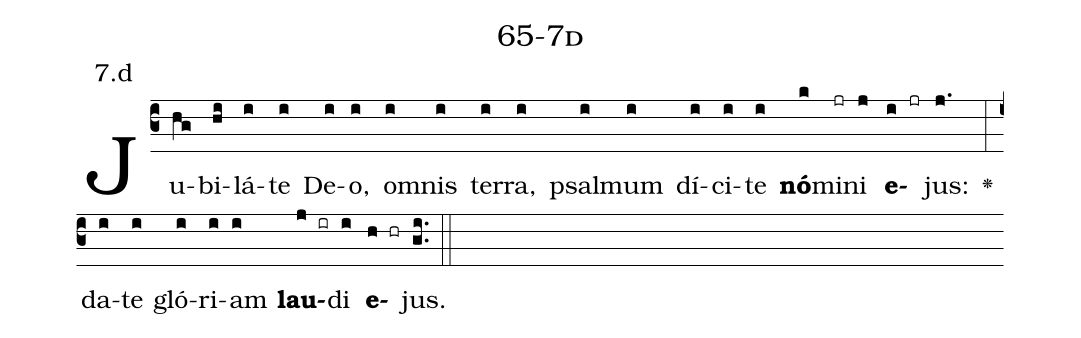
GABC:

name: 65-7d;
annotation: 7.d;
%%
(c3)Ju(hg)bi(hi)lá(i)te(i) De(i)o,(i) om(i)nis(i) ter(i)ra,(i) psal(i)mum(i) dí(i)ci(i)te(i) <b>nó</b>(k)mi(jr)ni(j) <b>e</b>(i jr)jus:(j.) <v>\greheightstar</v>(:) da(i)te(i) gló(i)ri(i)am(i) <b>lau</b>(j ir)di(i) <b>e</b>(h hr)jus.(gi..) (::)


%E(i) u(i) o(j) u(i) a(h) e.(gi..) (::)
